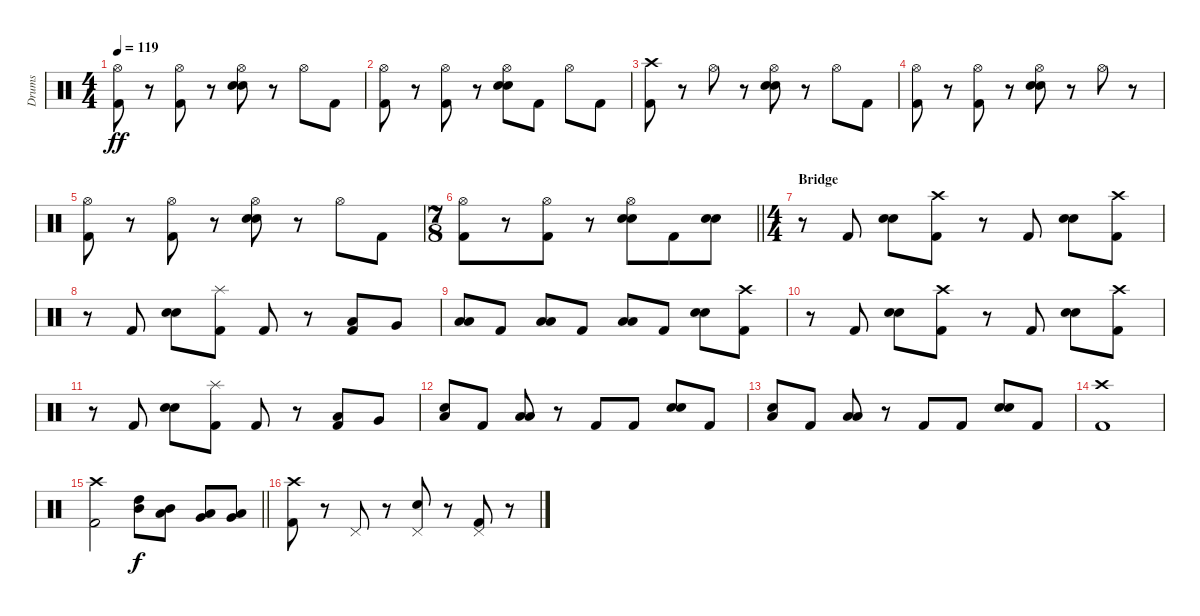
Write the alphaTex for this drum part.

\track ("Drums" "Drums") {instrument percussion}
\staff {score}
\articulation defaults
\ts (4 4)
\tempo 119
\clef neutral
\ks c
("Hi-Hat (open)" "Kick (hit) 2").8{dy ff} r.8 ("Hi-Hat (open)" "Kick (hit) 2").8 r.8 ("Hi-Hat (open)" "Electric Snare (hit)" "Electric Snare (hit)").8 r.8 "Hi-Hat (open)".8 "Kick (hit) 2".8 |
("Hi-Hat (open)" "Kick (hit) 2").8 r.8 ("Hi-Hat (open)" "Kick (hit) 2").8 r.8 ("Hi-Hat (open)" "Electric Snare (hit)" "Electric Snare (hit)").8 "Kick (hit) 2".8 "Hi-Hat (open)".8 "Kick (hit) 2".8 |
("Crash high (hit)" "Kick (hit) 2").8 r.8 "Hi-Hat (open)".8 r.8 ("Hi-Hat (open)" "Electric Snare (hit)" "Electric Snare (hit)").8 r.8 "Hi-Hat (open)".8 "Kick (hit) 2".8 |
("Hi-Hat (open)" "Kick (hit) 2").8 r.8 ("Hi-Hat (open)" "Kick (hit) 2").8 r.8 ("Hi-Hat (open)" "Electric Snare (hit)" "Electric Snare (hit)").8 r.8 "Hi-Hat (open)".8 r.8 |
("Hi-Hat (open)" "Kick (hit) 2").8 r.8 ("Hi-Hat (open)" "Kick (hit) 2").8 r.8 ("Hi-Hat (open)" "Electric Snare (hit)" "Electric Snare (hit)").8 r.8 "Hi-Hat (open)".8 "Kick (hit) 2".8 |
\ts (7 8)
\barLineRight lightlight
("Hi-Hat (open)" "Kick (hit) 2").8 r.8 ("Hi-Hat (open)" "Kick (hit) 2").8 r.8 ("Hi-Hat (open)" "Electric Snare (hit)" "Electric Snare (hit)").8 "Kick (hit) 2".8 ("Electric Snare (hit)" "Electric Snare (hit)").8{bd 240} |
\ts (4 4)
\section ("" "Bridge")
r.8 "Kick (hit) 2".8 ("Electric Snare (hit)" "Electric Snare (hit)").8{bd 240} ("Crash high (hit)" "Kick (hit) 2").8 r.8 "Kick (hit) 2".8 ("Electric Snare (hit)" "Electric Snare (hit)").8{bd 240} ("Crash high (hit)" "Kick (hit) 2").8 |
r.8 "Kick (hit) 2".8 ("Electric Snare (hit)" "Electric Snare (hit)").8{bd 240} ("Splash (hit)" "Kick (hit) 2").8 "Kick (hit) 2".8 r.8 ("Low Floor Tom (hit)" "Kick (hit) 2").8 "Very Low Tom (hit)".8 |
("Low Tom (hit)" "Low Tom (hit)").8 "Kick (hit) 2".8 ("Low Tom (hit)" "Low Tom (hit)").8 "Kick (hit) 2".8 ("Low Tom (hit)" "Low Tom (hit)").8 "Kick (hit) 2".8 ("Electric Snare (hit)" "Electric Snare (hit)").8{bd 240} ("Crash high (hit)" "Kick (hit) 2").8 |
r.8 "Kick (hit) 2".8 ("Electric Snare (hit)" "Electric Snare (hit)").8{bd 240} ("Crash high (hit)" "Kick (hit) 2").8 r.8 "Kick (hit) 2".8 ("Electric Snare (hit)" "Electric Snare (hit)").8{bd 240} ("Crash high (hit)" "Kick (hit) 2").8 |
r.8 "Kick (hit) 2".8 ("Electric Snare (hit)" "Electric Snare (hit)").8{bd 240} ("Splash (hit)" "Kick (hit) 2").8 "Kick (hit) 2".8 r.8 ("Low Floor Tom (hit)" "Kick (hit) 2").8 "Very Low Tom (hit)".8 |
("Electric Snare (hit)" "Low Tom (hit)").8 "Kick (hit) 2".8 ("Low Tom (hit)" "Low Tom (hit)").8 r.8 "Kick (hit) 2".8 "Kick (hit) 2".8 ("Electric Snare (hit)" "Electric Snare (hit)").8{bd 240} "Kick (hit) 2".8 |
("Electric Snare (hit)" "Low Tom (hit)").8 "Kick (hit) 2".8 ("Low Tom (hit)" "Low Tom (hit)").8 r.8 "Kick (hit) 2".8 "Kick (hit) 2".8 ("Electric Snare (hit)" "Electric Snare (hit)").8{bd 240} "Kick (hit) 2".8 |
("Crash high (hit)" "Kick (hit) 2").1 |
\barLineRight lightlight
("Crash high (hit)" "Kick (hit) 2").2 ("High Tom (hit)" "Mid Tom (hit)").8{dy f} ("Mid Tom (hit)" "Low Tom (hit)").8 ("Low Tom (hit)" "Very Low Tom (hit)").8 ("Very Low Tom (hit)" "Low Floor Tom (hit)").8 |
("Crash high (hit)" "Kick (hit) 2").8 r.8 "Pedal Hi-Hat (hit)".8 r.8 ("Pedal Hi-Hat (hit)" "Electric Snare (hit)").8 r.8 ("Pedal Hi-Hat (hit)" "Kick (hit) 2").8 r.8
